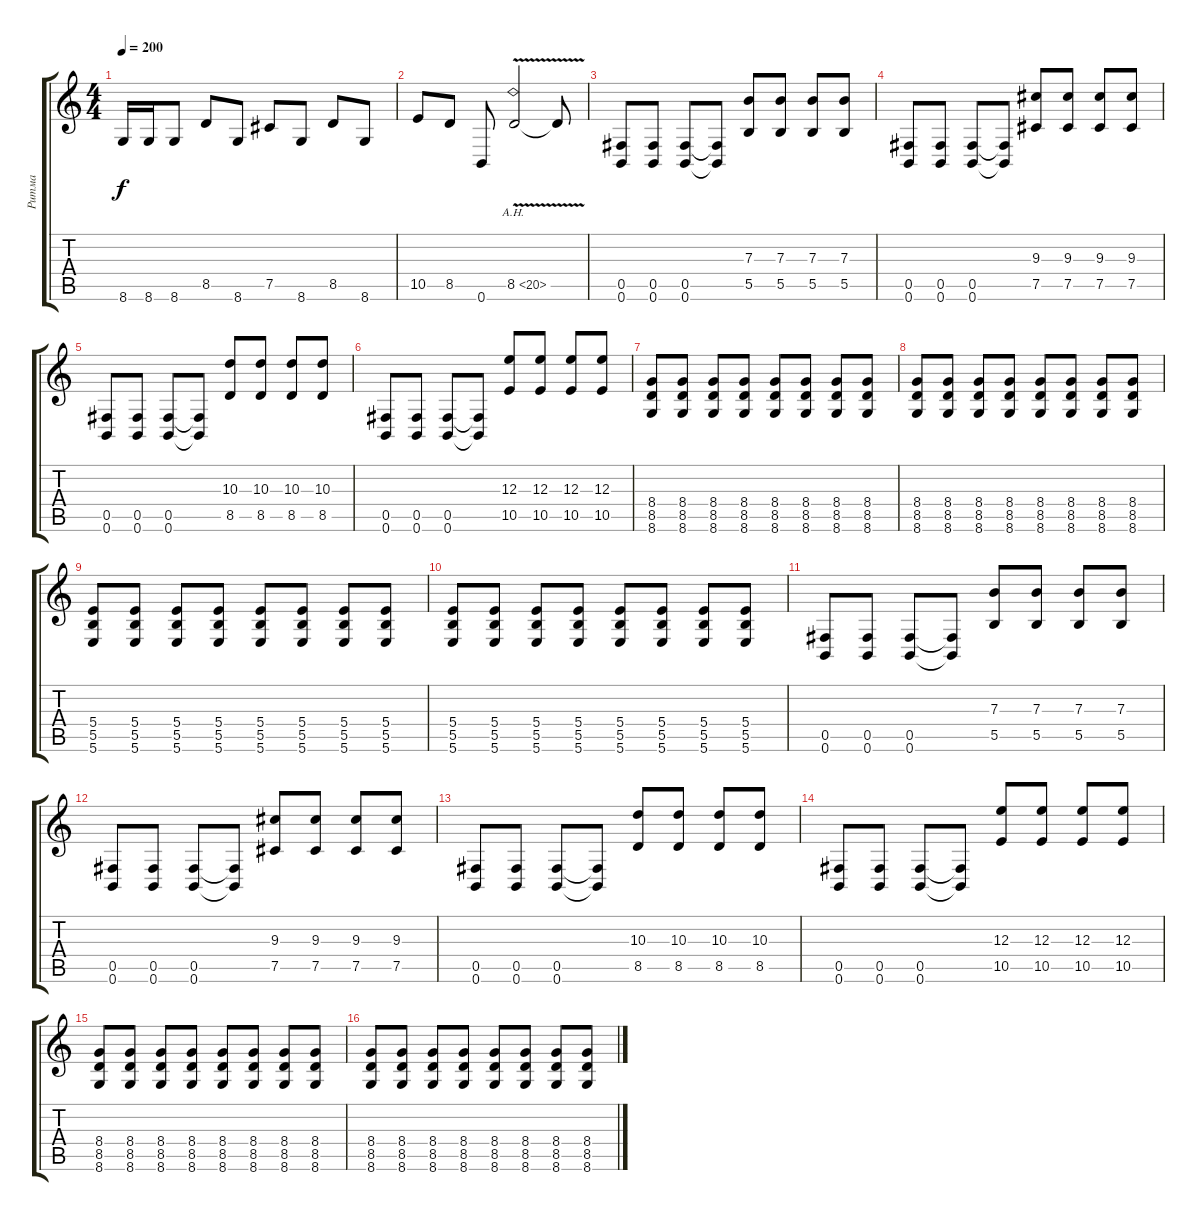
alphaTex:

\track ("Ритма" "Ритма") {instrument distortionguitar}
\staff {score tabs}
\tuning (Db4 Ab3 E3 B2 Gb2 B1) {hide}
\ts (4 4)
\tempo 200
\clef g2
\ks c
8.6.16{dy f} 8.6.16 8.6.8 8.5.8 8.6.8 7.5.8 8.6.8 8.5.8 8.6.8 |
10.5.8 8.5.8 0.6.8 8.5{ah 12 v}.2 8.5{t}.8 |
(0.5 0.6).8 (0.5 0.6).8 (0.5 0.6).8 (0.5{t} 0.6{t}).8 (7.3 5.5).8 (7.3 5.5).8 (7.3 5.5).8 (7.3 5.5).8 |
(0.5 0.6).8 (0.5 0.6).8 (0.5 0.6).8 (0.5{t} 0.6{t}).8 (9.3 7.5).8 (9.3 7.5).8 (9.3 7.5).8 (9.3 7.5).8 |
(0.5 0.6).8 (0.5 0.6).8 (0.5 0.6).8 (0.5{t} 0.6{t}).8 (10.3 8.5).8 (10.3 8.5).8 (10.3 8.5).8 (10.3 8.5).8 |
(0.5 0.6).8 (0.5 0.6).8 (0.5 0.6).8 (0.5{t} 0.6{t}).8 (12.3 10.5).8 (12.3 10.5).8 (12.3 10.5).8 (12.3 10.5).8 |
(8.4 8.5 8.6).8 (8.4 8.5 8.6).8 (8.4 8.5 8.6).8 (8.4 8.5 8.6).8 (8.4 8.5 8.6).8 (8.4 8.5 8.6).8 (8.4 8.5 8.6).8 (8.4 8.5 8.6).8 |
(8.4 8.5 8.6).8 (8.4 8.5 8.6).8 (8.4 8.5 8.6).8 (8.4 8.5 8.6).8 (8.4 8.5 8.6).8 (8.4 8.5 8.6).8 (8.4 8.5 8.6).8 (8.4 8.5 8.6).8 |
(5.4 5.5 5.6).8 (5.4 5.5 5.6).8 (5.4 5.5 5.6).8 (5.4 5.5 5.6).8 (5.4 5.5 5.6).8 (5.4 5.5 5.6).8 (5.4 5.5 5.6).8 (5.4 5.5 5.6).8 |
(5.4 5.5 5.6).8 (5.4 5.5 5.6).8 (5.4 5.5 5.6).8 (5.4 5.5 5.6).8 (5.4 5.5 5.6).8 (5.4 5.5 5.6).8 (5.4 5.5 5.6).8 (5.4 5.5 5.6).8 |
(0.5 0.6).8 (0.5 0.6).8 (0.5 0.6).8 (0.5{t} 0.6{t}).8 (7.3 5.5).8 (7.3 5.5).8 (7.3 5.5).8 (7.3 5.5).8 |
(0.5 0.6).8 (0.5 0.6).8 (0.5 0.6).8 (0.5{t} 0.6{t}).8 (9.3 7.5).8 (9.3 7.5).8 (9.3 7.5).8 (9.3 7.5).8 |
(0.5 0.6).8 (0.5 0.6).8 (0.5 0.6).8 (0.5{t} 0.6{t}).8 (10.3 8.5).8 (10.3 8.5).8 (10.3 8.5).8 (10.3 8.5).8 |
(0.5 0.6).8 (0.5 0.6).8 (0.5 0.6).8 (0.5{t} 0.6{t}).8 (12.3 10.5).8 (12.3 10.5).8 (12.3 10.5).8 (12.3 10.5).8 |
(8.4 8.5 8.6).8 (8.4 8.5 8.6).8 (8.4 8.5 8.6).8 (8.4 8.5 8.6).8 (8.4 8.5 8.6).8 (8.4 8.5 8.6).8 (8.4 8.5 8.6).8 (8.4 8.5 8.6).8 |
(8.4 8.5 8.6).8 (8.4 8.5 8.6).8 (8.4 8.5 8.6).8 (8.4 8.5 8.6).8 (8.4 8.5 8.6).8 (8.4 8.5 8.6).8 (8.4 8.5 8.6).8 (8.4 8.5 8.6).8
